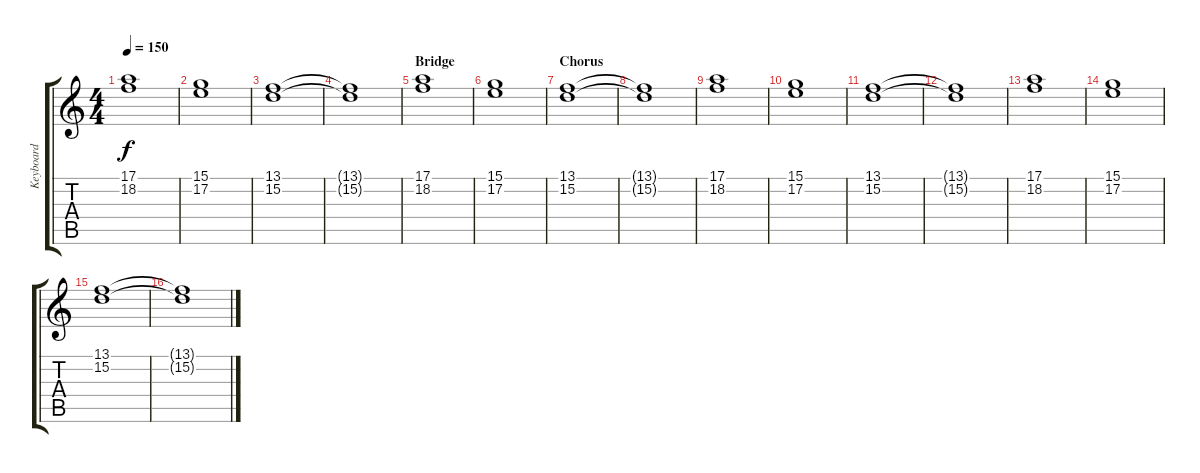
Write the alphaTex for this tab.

\track ("Keyboard" "Keyboard") {instrument synthstrings1}
\staff {score tabs}
\tuning (E4 B3 G3 D3 A2 E2) {hide}
\ts (4 4)
\tempo 150
\clef g2
\ks c
(17.1 18.2).1{dy f} |
(15.1 17.2).1 |
(13.1 15.2).1 |
(13.1{t} 15.2{t}).1 |
\section ("" "Bridge")
(17.1 18.2).1 |
(15.1 17.2).1 |
\section ("" "Chorus")
(13.1 15.2).1 |
(13.1{t} 15.2{t}).1 |
(17.1 18.2).1 |
(15.1 17.2).1 |
(13.1 15.2).1 |
(13.1{t} 15.2{t}).1 |
(17.1 18.2).1 |
(15.1 17.2).1 |
(13.1 15.2).1 |
(13.1{t} 15.2{t}).1
